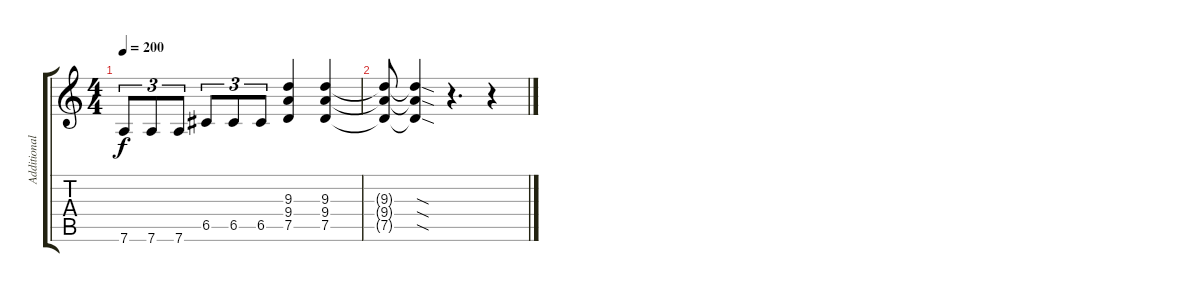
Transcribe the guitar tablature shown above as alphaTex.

\track ("Additional Guitar 1" "Additional") {instrument distortionguitar}
\staff {score tabs}
\tuning (D4 A3 F3 C3 G2 D2) {hide}
\ts (4 4)
\tempo 200
\clef g2
\ks c
7.6.8{tu (3 2) dy f} 7.6.8{tu (3 2)} 7.6.8{tu (3 2)} 6.5.8{tu (3 2)} 6.5.8{tu (3 2)} 6.5.8{tu (3 2)} (9.3 9.4 7.5).4 (9.3 9.4 7.5).4 |
(9.3{t} 9.4{t} 7.5{t}).8 (9.3{sod t} 9.4{sod t} 7.5{sod t}).4 r.4{d} r.4
